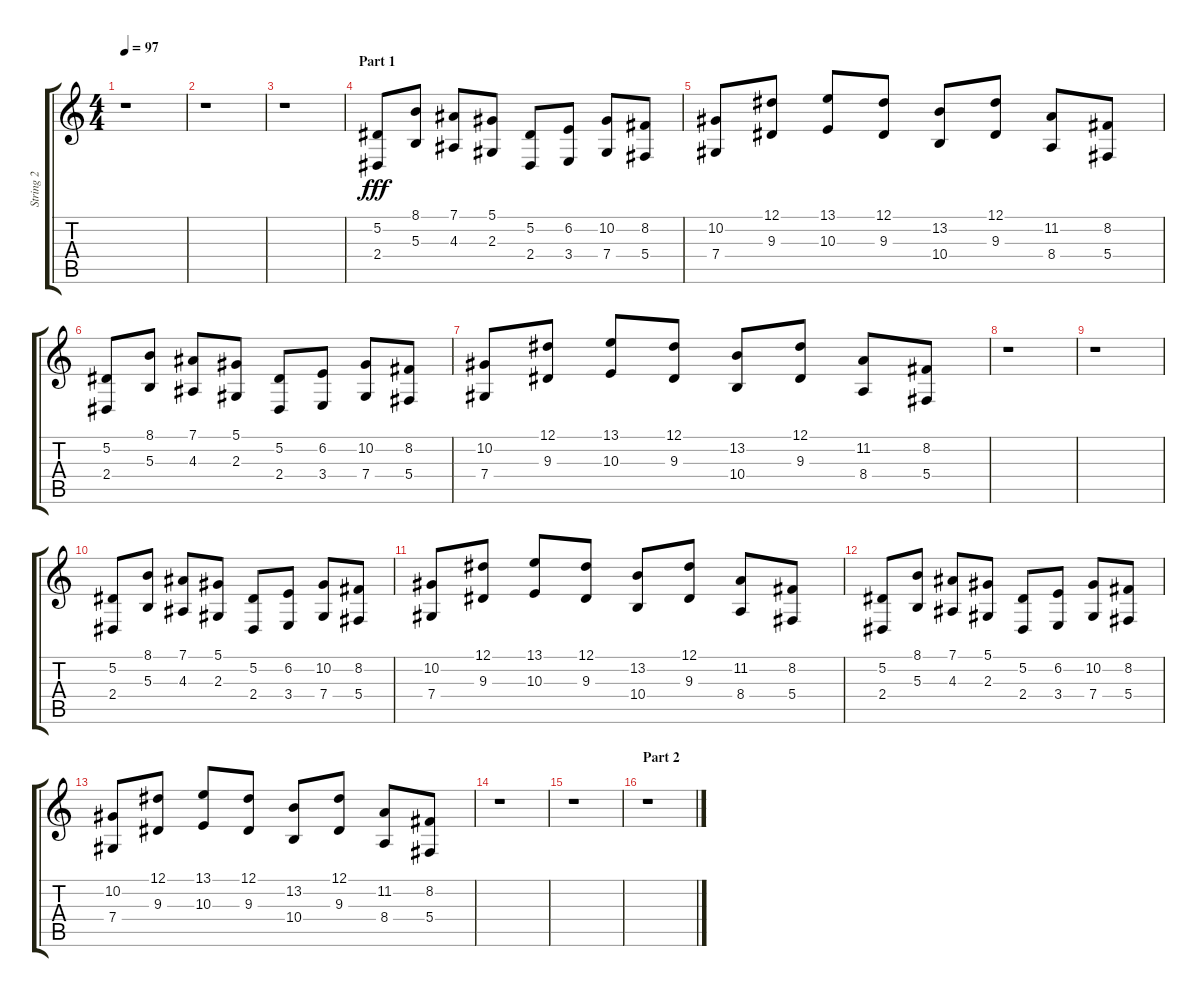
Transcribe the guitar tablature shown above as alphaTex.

\track ("String 2" "String 2") {instrument stringensemble1}
\staff {score tabs}
\tuning (Eb4 Bb3 Gb3 Db3 Ab2 Eb2) {hide}
\ts (4 4)
\tempo 97
\clef g2
\ks c
r.1{dy fff} |
r.1 |
r.1 |
\section ("" "Part 1")
(5.2 2.4).8 (8.1 5.3).8 (7.1 4.3).8 (5.1 2.3).8 (5.2 2.4).8 (6.2 3.4).8 (10.2 7.4).8 (8.2 5.4).8 |
(10.2 7.4).8 (12.1 9.3).8 (13.1 10.3).8 (12.1 9.3).8 (13.2 10.4).8 (12.1 9.3).8 (11.2 8.4).8 (8.2 5.4).8 |
(5.2 2.4).8 (8.1 5.3).8 (7.1 4.3).8 (5.1 2.3).8 (5.2 2.4).8 (6.2 3.4).8 (10.2 7.4).8 (8.2 5.4).8 |
(10.2 7.4).8 (12.1 9.3).8 (13.1 10.3).8 (12.1 9.3).8 (13.2 10.4).8 (12.1 9.3).8 (11.2 8.4).8 (8.2 5.4).8 |
r.1 |
r.1 |
(5.2 2.4).8 (8.1 5.3).8 (7.1 4.3).8 (5.1 2.3).8 (5.2 2.4).8 (6.2 3.4).8 (10.2 7.4).8 (8.2 5.4).8 |
(10.2 7.4).8 (12.1 9.3).8 (13.1 10.3).8 (12.1 9.3).8 (13.2 10.4).8 (12.1 9.3).8 (11.2 8.4).8 (8.2 5.4).8 |
(5.2 2.4).8 (8.1 5.3).8 (7.1 4.3).8 (5.1 2.3).8 (5.2 2.4).8 (6.2 3.4).8 (10.2 7.4).8 (8.2 5.4).8 |
(10.2 7.4).8 (12.1 9.3).8 (13.1 10.3).8 (12.1 9.3).8 (13.2 10.4).8 (12.1 9.3).8 (11.2 8.4).8 (8.2 5.4).8 |
r.1 |
r.1 |
\section ("" "Part 2")
r.1
